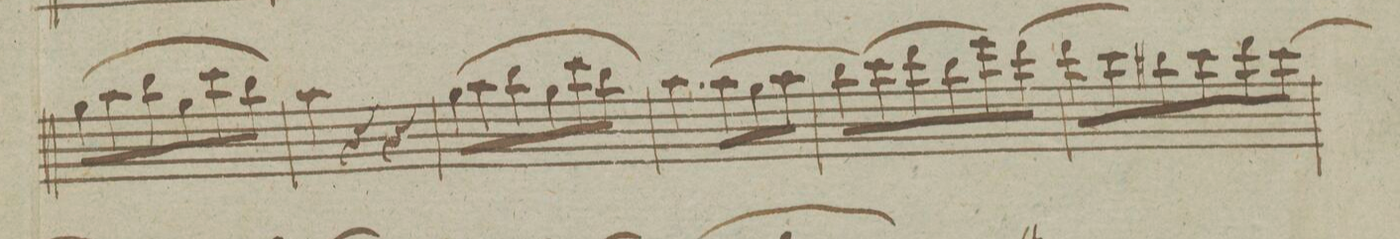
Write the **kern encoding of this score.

**kern	**dynam
*I"Fagotto Primo.	*
*clefF4	*
*k[]	*
*M3/4	*
(8B\L	.
8c\	.
8d\	.
8B\	.
8e\	.
8d\J)	.
=82	=82
4c\	.
4r	.
4r	.
=83	=83
(8B\L	.
8c\	.
8d\	.
8B\	.
8e\	.
8d\J)	.
=84	=84
4.c\	.
(8c\L	.
8B\	.
8c\J	.
=85	=85
8d\L	.
(8e\)	.
8f\	.
8d\	.
8g\)	.
(8f\J	.
=86	=86
8f\L	.
8e\	.
8d#X\)	.
8e\	.
8f\	.
[8e\J	.
=87	=87
*-	*-
